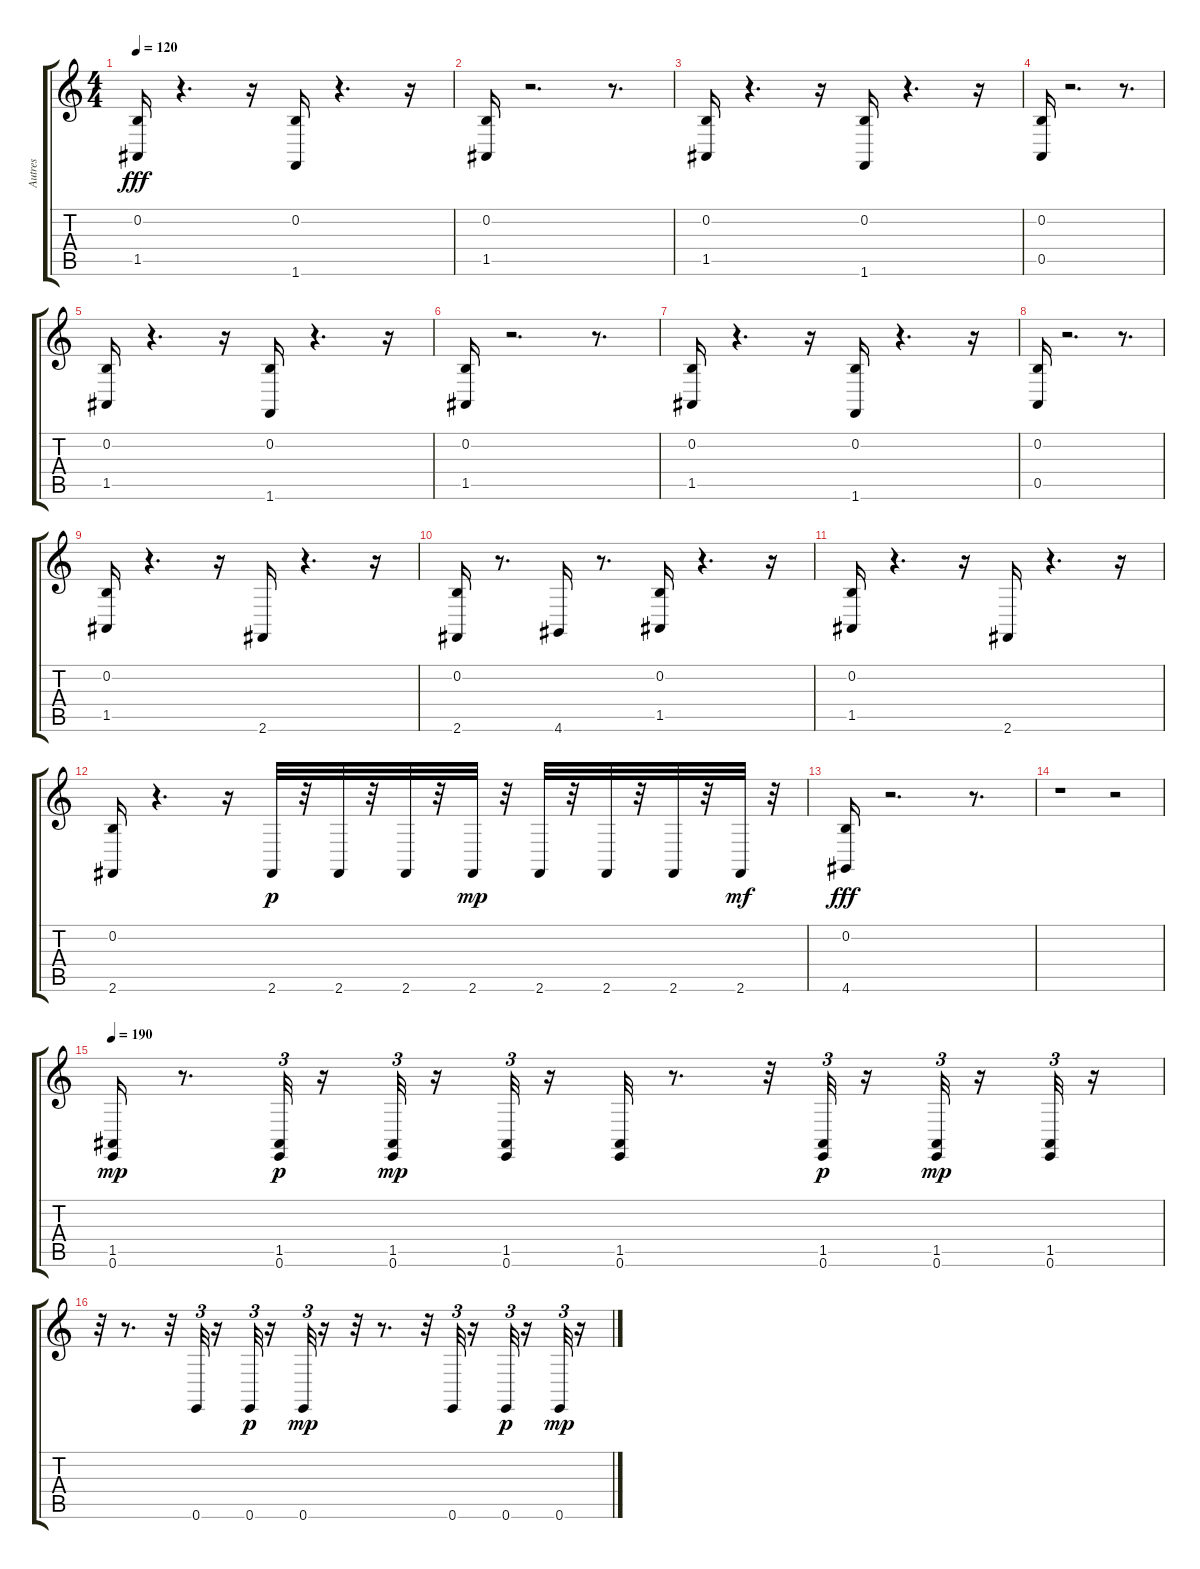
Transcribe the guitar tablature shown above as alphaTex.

\track ("Autres" "Autres") {instrument stringensemble1}
\staff {score tabs}
\tuning (E4 B3 G3 D3 A2 E2) {hide}
\ts (4 4)
\tempo 120
\tempo 180
\tempo 120
\clef g2
\ks c
(0.2 1.5).16{dy fff instrument stringensemble1} r.4{d} r.16 (0.2 1.6).16 r.4{d} r.16 |
(0.2 1.5).16 r.2{d} r.8{d} |
(0.2 1.5).16 r.4{d} r.16 (0.2 1.6).16 r.4{d} r.16 |
(0.2 0.5).16 r.2{d} r.8{d} |
(0.2 1.5).16 r.4{d} r.16 (0.2 1.6).16 r.4{d} r.16 |
(0.2 1.5).16 r.2{d} r.8{d} |
(0.2 1.5).16 r.4{d} r.16 (0.2 1.6).16 r.4{d} r.16 |
(0.2 0.5).16 r.2{d} r.8{d} |
(0.2 1.5).16 r.4{d} r.16 2.6.16 r.4{d} r.16 |
(0.2 2.6).16 r.8{d} 4.6.16 r.8{d} (0.2 1.5).16 r.4{d} r.16 |
(0.2 1.5).16 r.4{d} r.16 2.6.16 r.4{d} r.16 |
(0.2 2.6).16 r.4{d} r.16 2.6.32{dy p} r.32 2.6.32 r.32 2.6.32 r.32 2.6.32{dy mp} r.32 2.6.32 r.32 2.6.32 r.32 2.6.32 r.32 2.6.32{dy mf} r.32 |
(0.2 4.6).16{dy fff} r.2{d} r.8{d} |
r.1 r.2 |
\tempo 190
(1.5 0.6).16{dy mp} r.8{d} (1.5 0.6).32{tu (3 2) dy p} r.16 (1.5 0.6).32{tu (3 2) dy mp} r.16 (1.5 0.6).32{tu (3 2)} r.16 (1.5 0.6).32 r.8{d} r.32 (1.5 0.6).32{tu (3 2) dy p} r.16 (1.5 0.6).32{tu (3 2) dy mp} r.16 (1.5 0.6).32{tu (3 2)} r.16 |
r.32 r.8{d} r.32 0.6.32{tu (3 2)} r.16 0.6.32{tu (3 2) dy p} r.16 0.6.32{tu (3 2) dy mp} r.16 r.32 r.8{d} r.32 0.6.32{tu (3 2)} r.16 0.6.32{tu (3 2) dy p} r.16 0.6.32{tu (3 2) dy mp} r.16
